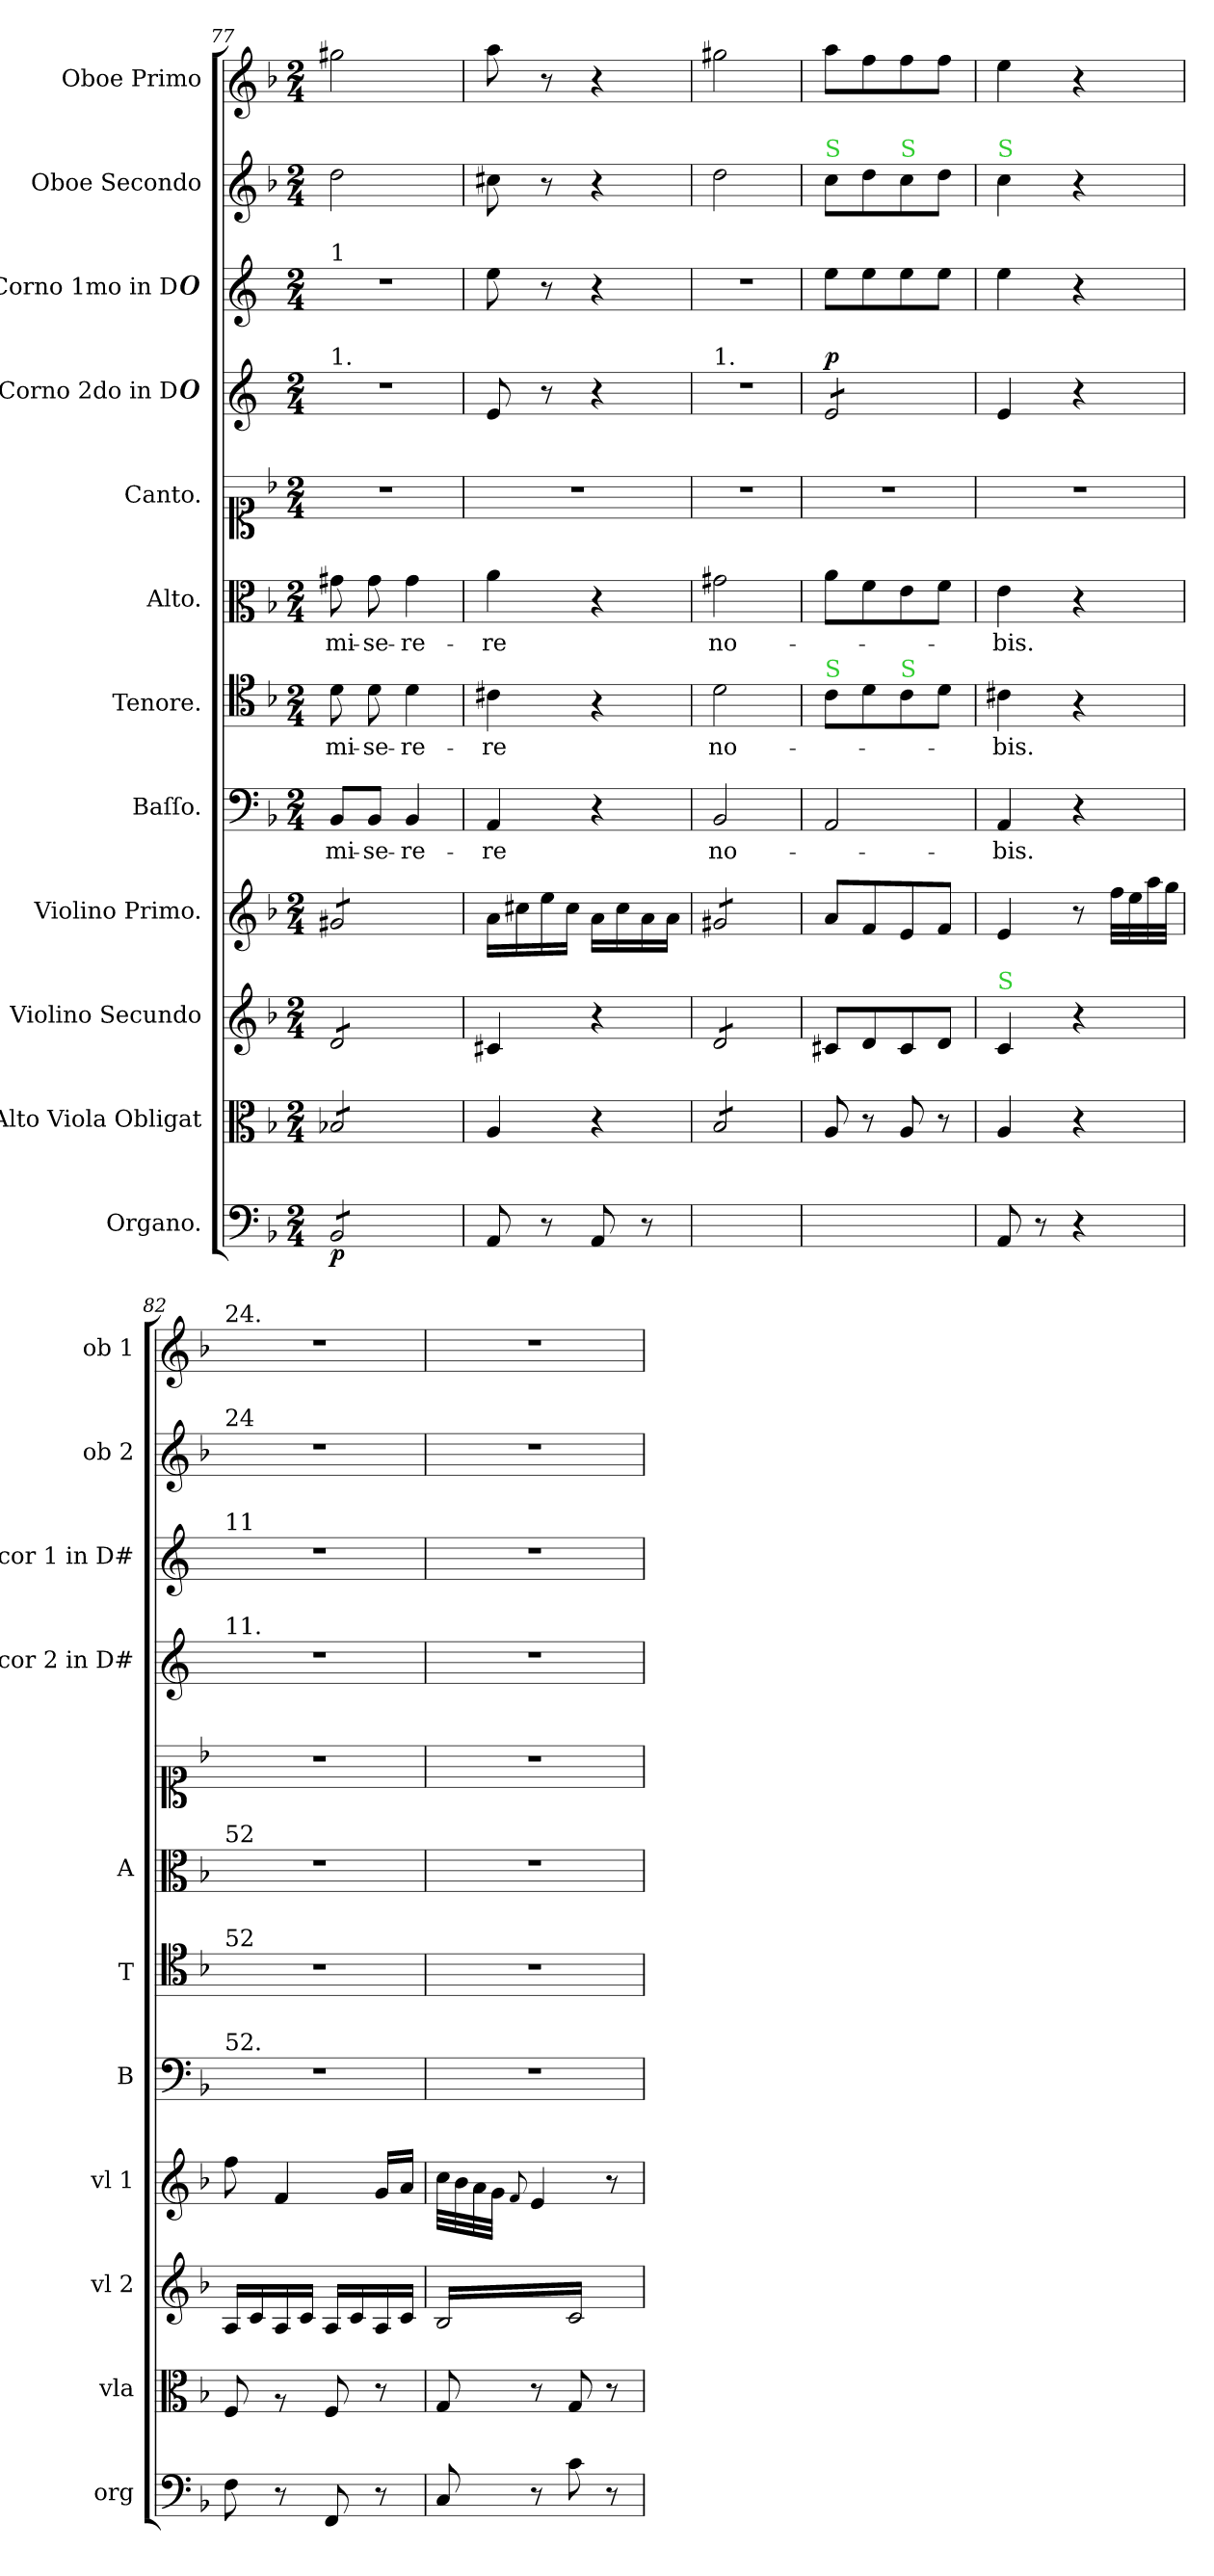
**kern	**dynam	**kern	**dynam	**kern	**dynam	**kern	**dynam	**kern	**text	**dynam	**kern	**text	**dynam	**kern	**text	**kern	**kern	**dynam	**kern	**dynam	**kern	**kern
*part12	*part12	*part11	*part11	*part10	*part10	*part9	*part9	*part8	*part8	*part8	*part7	*part7	*part7	*part6	*part6	*part5	*part4	*part4	*part3	*part3	*part2	*part1
*staff12	*staff12	*staff11	*staff11	*staff10	*staff10	*staff9	*staff9	*staff8	*staff8	*staff8	*staff7	*staff7	*staff7	*staff6	*staff6	*staff5	*staff4	*staff4	*staff3	*staff3	*staff2	*staff1
*I"Organo.	*	*I"Alto Viola Obligat	*	*I"Violino Secundo	*	*I"Violino Primo.	*	*I"Baſſo.	*	*	*I"Tenore.	*	*	*I"Alto.	*	*I"Canto.	*I"Corno 2do in D#	*	*I"Corno 1mo in D#	*	*I"Oboe Secondo	*I"Oboe Primo
*I'org	*	*I'vla	*	*I'vl 2	*	*I'vl 1	*	*I'B	*	*	*I'T	*	*	*I'A	*	*	*I'cor 2 in D#	*	*I'cor 1 in D#	*	*I'ob 2	*I'ob 1
*clefF4	*	*clefC3	*	*clefG2	*	*clefG2	*	*clefF4	*	*	*clefC4	*	*	*clefC3	*	*clefC1	*clefG2	*	*clefG2	*	*clefG2	*clefG2
*	*	*	*	*	*	*	*	*	*	*	*	*	*	*	*	*	*ITrd4c7	*	*ITrd4c7	*	*	*
*k[b-]	*	*k[b-]	*	*k[b-]	*	*k[b-]	*	*k[b-]	*	*	*k[b-]	*	*	*k[b-]	*	*k[b-]	*k[b-]	*	*k[b-]	*	*k[b-]	*k[b-]
*F:	*	*F:	*	*F:	*	*F:	*	*F:	*	*	*F:	*	*	*F:	*	*F:	*F:	*	*F:	*	*F:	*F:
*M2/4	*	*M2/4	*	*M2/4	*	*M2/4	*	*M2/4	*	*	*M2/4	*	*	*M2/4	*	*M2/4	*M2/4	*	*M2/4	*	*M2/4	*M2/4
=77	=77	=77	=77	=77	=77	=77	=77	=77	=77	=77	=77	=77	=77	=77	=77	=77	=77	=77	=77	=77	=77	=77
!	!	!	!	!	!	!	!	!	!	!	!	!	!	!	!	!	!	!	!LO:TX:a:t=1	!	!	!
!	!	!	!	!	!	!	!	!	!	!	!	!	!	!	!	!	!LO:TX:a:t=1.	!	!	!	!	!
!LO:TX:a:color=crimson:t=⚠	!	!	!	!	!	!	!	!	!	!	!	!	!	!	!	!	!	!	!	!	!	!
!	!LO:DY:b	!	!	!	!	!	!	!	!	!LO:DY:a	!	!	!LO:DY:a	!	!	!	!	!	!	!	!	!
*tremolo	*	*	*	*	*	*	*	*	*	*	*	*	*	*	*	*	*	*	*	*	*	*
*	*	*tremolo	*	*	*	*	*	*	*	*	*	*	*	*	*	*	*	*	*	*	*	*
*	*	*	*	*tremolo	*	*	*	*	*	*	*	*	*	*	*	*	*	*	*	*	*	*
*	*	*	*	*	*	*tremolo	*	*	*	*	*	*	*	*	*	*	*	*	*	*	*	*
8BB-/L	p.	8B-X/L	.	8d/L	.	8g#X/L	.	8BB-/L	mi-	p&colon;	8d\	mi-	p&colon;	8g#X\	mi-	2r	2r	.	2r	.	2dd\	2gg#X\
8BB-/	.	8B-X/	.	8d/	.	8g#X/	.	8BB-/J	-se-	.	8d\	-se-	.	8g#\	-se-	.	.	.	.	.	.	.
8BB-/	.	8B-X/	.	8d/	.	8g#X/	.	4BB-/	-re-	.	4d\	-re-	.	4g#\	-re-	.	.	.	.	.	.	.
8BB-/J	.	8B-X/J	.	8d/J	.	8g#X/J	.	.	.	.	.	.	.	.	.	.	.	.	.	.	.	.
*	*	*	*	*	*	*Xtremolo	*	*	*	*	*	*	*	*	*	*	*	*	*	*	*	*
*	*	*	*	*Xtremolo	*	*	*	*	*	*	*	*	*	*	*	*	*	*	*	*	*	*
*	*	*Xtremolo	*	*	*	*	*	*	*	*	*	*	*	*	*	*	*	*	*	*	*	*
*Xtremolo	*	*	*	*	*	*	*	*	*	*	*	*	*	*	*	*	*	*	*	*	*	*
=78	=78	=78	=78	=78	=78	=78	=78	=78	=78	=78	=78	=78	=78	=78	=78	=78	=78	=78	=78	=78	=78	=78
8AA/	.	4A/	.	4c#X/	.	16a\LL	.	4AA/	-re	.	4c#X\	-re	.	4a\	-re	2r	8A/	.	8a\	.	8cc#X\	8aa\
.	.	.	.	.	.	16cc#X\	.	.	.	.	.	.	.	.	.	.	.	.	.	.	.	.
8r	.	.	.	.	.	16ee\	.	.	.	.	.	.	.	.	.	.	8r	.	8r	.	8r	8r
.	.	.	.	.	.	16cc#\JJ	.	.	.	.	.	.	.	.	.	.	.	.	.	.	.	.
8AA/	.	4r	.	4r	.	16a\LL	.	4r	.	.	4r	.	.	4r	.	.	4r	.	4r	.	4r	4r
.	.	.	.	.	.	16cc#\	.	.	.	.	.	.	.	.	.	.	.	.	.	.	.	.
8r	.	.	.	.	.	16a\	.	.	.	.	.	.	.	.	.	.	.	.	.	.	.	.
.	.	.	.	.	.	16a\JJ	.	.	.	.	.	.	.	.	.	.	.	.	.	.	.	.
=79	=79	=79	=79	=79	=79	=79	=79	=79	=79	=79	=79	=79	=79	=79	=79	=79	=79	=79	=79	=79	=79	=79
!	!	!	!	!	!	!	!	!	!	!	!	!	!	!	!	!	!LO:TX:a:t=1.	!	!	!	!	!
*	*	*tremolo	*	*	*	*	*	*	*	*	*	*	*	*	*	*	*	*	*	*	*	*
*	*	*	*	*tremolo	*	*	*	*	*	*	*	*	*	*	*	*	*	*	*	*	*	*
*	*	*	*	*	*	*tremolo	*	*	*	*	*	*	*	*	*	*	*	*	*	*	*	*
2ryy	.	8B-/L	.	8d/L	.	8g#X/L	.	2BB-/	no-	.	2d\	no-	.	2g#X\	no-	2r	2r	.	2r	.	2dd\	2gg#X\
.	.	8B-/	.	8d/	.	8g#X/	.	.	.	.	.	.	.	.	.	.	.	.	.	.	.	.
.	.	8B-/	.	8d/	.	8g#X/	.	.	.	.	.	.	.	.	.	.	.	.	.	.	.	.
.	.	8B-/J	.	8d/J	.	8g#X/J	.	.	.	.	.	.	.	.	.	.	.	.	.	.	.	.
*	*	*	*	*	*	*Xtremolo	*	*	*	*	*	*	*	*	*	*	*	*	*	*	*	*
*	*	*	*	*Xtremolo	*	*	*	*	*	*	*	*	*	*	*	*	*	*	*	*	*	*
*	*	*Xtremolo	*	*	*	*	*	*	*	*	*	*	*	*	*	*	*	*	*	*	*	*
=80	=80	=80	=80	=80	=80	=80	=80	=80	=80	=80	=80	=80	=80	=80	=80	=80	=80	=80	=80	=80	=80	=80
!	!	!	!	!	!	!	!	!	!	!	!	!	!	!	!	!	!	!	!	!	!LO:TX:a:color=limegreen:t=S	!
!	!	!	!	!	!	!	!	!	!	!	!	!	!	!	!	!	!LO:TX:b:t=||||	!	!	!	!	!
!	!	!	!	!	!	!	!	!	!	!	!LO:TX:a:color=limegreen:t=S	!	!	!	!	!	!	!	!	!	!	!
!	!	!	!	!	!	!	!	!	!	!	!	!	!	!	!	!	!	!LO:DY:a	!	!LO:DY:a	!	!
*	*	*	*	*	*	*	*	*	*	*	*	*	*	*	*	*	*tremolo	*	*	*	*	*
2ryy	.	8A/	.	8c#X/L	.	8a/L	.	2AA/	.	.	8c\L	.	.	8a\L	.	2r	8A/L	p	8a\L	pp&colon;	8cc\L	8aa\L
.	.	8r	.	8d/	.	8f/	.	.	.	.	8d\	.	.	8f\	.	.	8A/	.	8a\	.	8dd\	8ff\
!	!	!	!	!	!	!	!	!	!	!	!	!	!	!	!	!	!	!	!	!	!LO:TX:a:color=limegreen:t=S	!
!	!	!	!	!	!	!	!	!	!	!	!LO:TX:a:color=limegreen:t=S	!	!	!	!	!	!	!	!	!	!	!
.	.	8A/	.	8c#/	.	8e/	.	.	.	.	8c\	.	.	8e\	.	.	8A/	.	8a\	.	8cc\	8ff\
.	.	8r	.	8d/J	.	8f/J	.	.	.	.	8d\J	.	.	8f\J	.	.	8A/J	.	8a\J	.	8dd\J	8ff\J
*	*	*	*	*	*	*	*	*	*	*	*	*	*	*	*	*	*Xtremolo	*	*	*	*	*
=81	=81	=81	=81	=81	=81	=81	=81	=81	=81	=81	=81	=81	=81	=81	=81	=81	=81	=81	=81	=81	=81	=81
!	!	!	!	!	!	!	!	!	!	!	!	!	!	!	!	!	!	!	!	!	!LO:TX:a:color=limegreen:t=S	!
!	!	!	!	!LO:TX:a:color=limegreen:t=S	!	!	!	!	!	!	!	!	!	!	!	!	!	!	!	!	!	!
8AA/	.	4A/	.	4c/	.	4e/	.	4AA/	-bis.	.	4c#X\	-bis.	.	4e\	-bis.	2r	4A/	.	4a\	.	4cc\	4ee\
8r	.	.	.	.	.	.	.	.	.	.	.	.	.	.	.	.	.	.	.	.	.	.
4r	.	4r	.	4r	.	8r	.	4r	.	.	4r	.	.	4r	.	.	4r	.	4r	.	4r	4r
!	!	!	!	!	!	!	!LO:DY:b	!	!	!	!	!	!	!	!	!	!	!	!	!	!	!
.	.	.	.	.	.	32ff\LLL	for	.	.	.	.	.	.	.	.	.	.	.	.	.	.	.
.	.	.	.	.	.	32ee\	.	.	.	.	.	.	.	.	.	.	.	.	.	.	.	.
.	.	.	.	.	.	32aa\	.	.	.	.	.	.	.	.	.	.	.	.	.	.	.	.
.	.	.	.	.	.	32gg\JJJ	.	.	.	.	.	.	.	.	.	.	.	.	.	.	.	.
=82	=82	=82	=82	=82	=82	=82	=82	=82	=82	=82	=82	=82	=82	=82	=82	=82	=82	=82	=82	=82	=82	=82
!	!	!	!	!	!	!	!	!	!	!	!	!	!	!	!	!	!	!	!	!	!	!LO:TX:a:t=24.
!	!	!	!	!	!	!	!	!	!	!	!	!	!	!	!	!	!	!	!	!	!LO:TX:a:t=24	!
!	!	!	!	!	!	!	!	!	!	!	!	!	!	!	!	!	!	!	!LO:TX:a:t=11	!	!	!
!	!	!	!	!	!	!	!	!	!	!	!	!	!	!	!	!	!LO:TX:a:t=11.	!	!	!	!	!
!	!	!	!	!	!	!	!	!	!	!	!	!	!	!LO:TX:a:t=52	!	!	!	!	!	!	!	!
!	!	!	!	!	!	!	!	!	!	!	!LO:TX:a:t=52	!	!	!	!	!	!	!	!	!	!	!
!	!	!	!	!	!	!	!	!LO:TX:a:t=52.	!	!	!	!	!	!	!	!	!	!	!	!	!	!
!	!	!	!LO:DY:a	!	!LO:DY:a	!	!	!	!	!	!	!	!	!	!	!	!	!	!	!	!	!
8F\	.	8F/	fo.	16A/LL	for	8ff\	.	2r	.	.	2r	.	.	2r	.	2r	2r	.	2r	.	2r	2r
.	.	.	.	16c/	.	.	.	.	.	.	.	.	.	.	.	.	.	.	.	.	.	.
8r	.	8rA	.	16A/	.	4f/	.	.	.	.	.	.	.	.	.	.	.	.	.	.	.	.
.	.	.	.	16c/JJ	.	.	.	.	.	.	.	.	.	.	.	.	.	.	.	.	.	.
8FF/	.	8F/	.	16A/LL	.	.	.	.	.	.	.	.	.	.	.	.	.	.	.	.	.	.
.	.	.	.	16c/	.	.	.	.	.	.	.	.	.	.	.	.	.	.	.	.	.	.
8r	.	8r	.	16A/	.	16g/LL	.	.	.	.	.	.	.	.	.	.	.	.	.	.	.	.
.	.	.	.	16c/JJ	.	16a/JJ	.	.	.	.	.	.	.	.	.	.	.	.	.	.	.	.
=83	=83	=83	=83	=83	=83	=83	=83	=83	=83	=83	=83	=83	=83	=83	=83	=83	=83	=83	=83	=83	=83	=83
*	*	*	*	*tremolo	*	*	*	*	*	*	*	*	*	*	*	*	*	*	*	*	*	*
8C/	.	8G/	.	16B-/LL	.	32cc\LLL	.	2r	.	.	2r	.	.	2r	.	2r	2r	.	2r	.	2r	2r
.	.	.	.	.	.	32b-\	.	.	.	.	.	.	.	.	.	.	.	.	.	.	.	.
.	.	.	.	16c/	.	32a\	.	.	.	.	.	.	.	.	.	.	.	.	.	.	.	.
.	.	.	.	.	.	32g\JJJ	.	.	.	.	.	.	.	.	.	.	.	.	.	.	.	.
.	.	.	.	.	.	8qqf/	.	.	.	.	.	.	.	.	.	.	.	.	.	.	.	.
8r	.	8r	.	16B-/	.	4e/	.	.	.	.	.	.	.	.	.	.	.	.	.	.	.	.
.	.	.	.	16c/	.	.	.	.	.	.	.	.	.	.	.	.	.	.	.	.	.	.
8c\	.	8G/	.	16B-/	.	.	.	.	.	.	.	.	.	.	.	.	.	.	.	.	.	.
.	.	.	.	16c/	.	.	.	.	.	.	.	.	.	.	.	.	.	.	.	.	.	.
8r	.	8r	.	16B-/	.	8r	.	.	.	.	.	.	.	.	.	.	.	.	.	.	.	.
.	.	.	.	16c/JJ	.	.	.	.	.	.	.	.	.	.	.	.	.	.	.	.	.	.
*	*	*	*	*Xtremolo	*	*	*	*	*	*	*	*	*	*	*	*	*	*	*	*	*	*
.	.	.	.	.	.	.	.	.	.	.	.	.	.	.	.	.	.	.	.	.	.	.
.	.	.	.	.	.	.	.	.	.	.	.	.	.	.	.	.	.	.	.	.	.	.
.	.	.	.	.	.	.	.	.	.	.	.	.	.	.	.	.	.	.	.	.	.	.
.	.	.	.	.	.	.	.	.	.	.	.	.	.	.	.	.	.	.	.	.	.	.
=	=	=	=	=	=	=	=	=	=	=	=	=	=	=	=	=	=	=	=	=	=	=
*-	*-	*-	*-	*-	*-	*-	*-	*-	*-	*-	*-	*-	*-	*-	*-	*-	*-	*-	*-	*-	*-	*-
